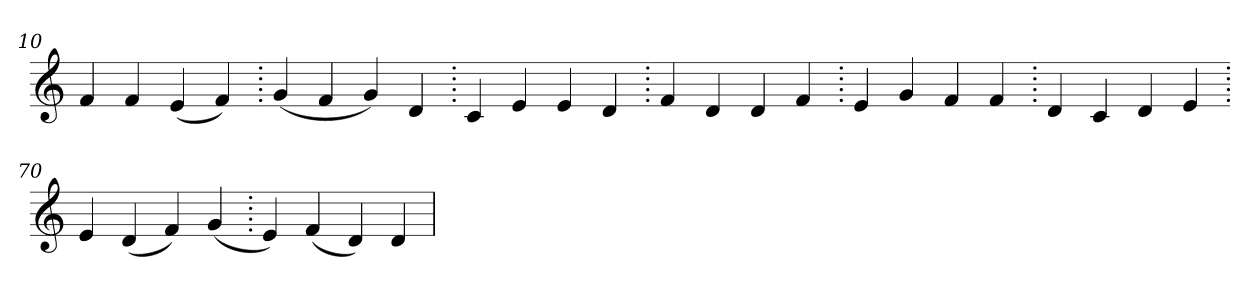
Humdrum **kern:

**kern
*part1
*staff1
*clefG2
=10.
4f
4f
(>4e
4f)
=20.
(>4g
4f
4g)
4d
=30.
4c
4e
4e
4d
=40.
4f
4d
4d
4f
=50.
4e
4g
4f
4f
=60.
4d
4c
4d
4e
=70.
4e
(>4d
4f)
(>4g
=80.
4e)
(>4f
4d)
4d
=
*-
